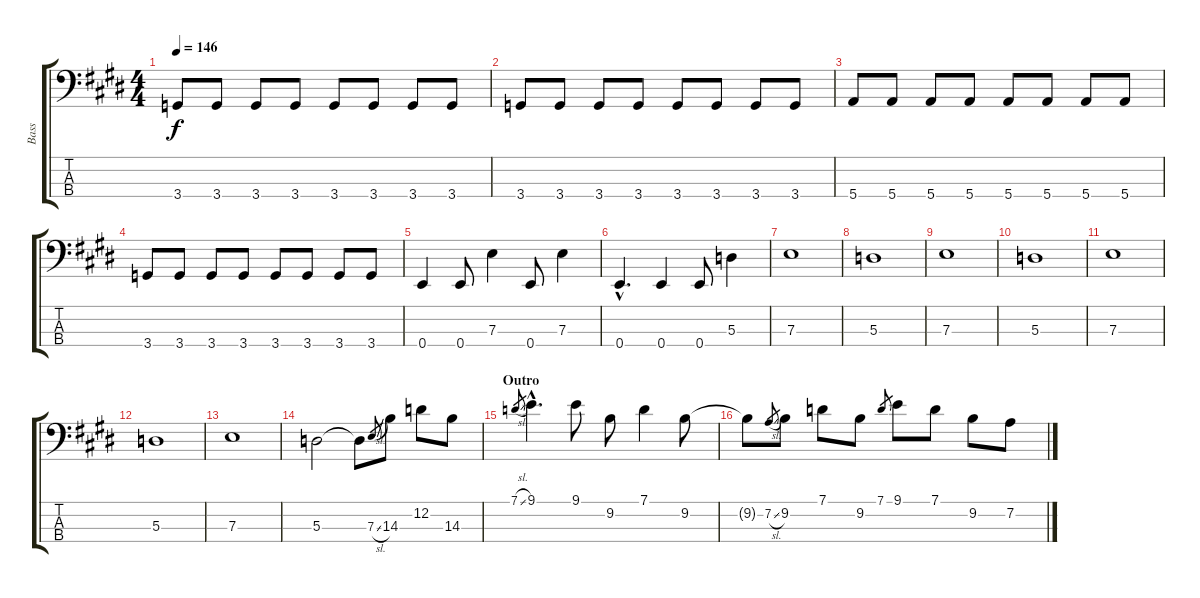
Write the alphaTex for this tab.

\track ("Bass" "Bass") {instrument electricbassfinger}
\staff {score tabs}
\tuning (G2 D2 A1 E1) {hide}
\ts (4 4)
\tempo 146
\clef f4
\ks e
3.4.8{dy f} 3.4.8 3.4.8 3.4.8 3.4.8 3.4.8 3.4.8 3.4.8 |
3.4.8 3.4.8 3.4.8 3.4.8 3.4.8 3.4.8 3.4.8 3.4.8 |
5.4.8 5.4.8 5.4.8 5.4.8 5.4.8 5.4.8 5.4.8 5.4.8 |
3.4.8 3.4.8 3.4.8 3.4.8 3.4.8 3.4.8 3.4.8 3.4.8 |
0.4.4 0.4.8 7.3.4 0.4.8 7.3.4 |
0.4{hac}.4{d} 0.4.4 0.4.8 5.3.4 |
7.3.1 |
5.3.1 |
7.3.1 |
5.3.1 |
7.3.1 |
5.3.1 |
7.3.1 |
5.3.2 5.3{t}.8 7.3{sl}.8{gr} 14.3.8 12.2.8 14.3.8 |
\section ("" "Outro")
7.1{sl}.8{gr} 9.1{hac}.4{d} 9.1.8 9.2.8 7.1.4 9.2.8 |
9.2{t}.8 7.2{sl}.8{gr} 9.2.8 7.1.8 9.2.8 7.1.8{gr} 9.1.8 7.1.8 9.2.8 7.2.8
